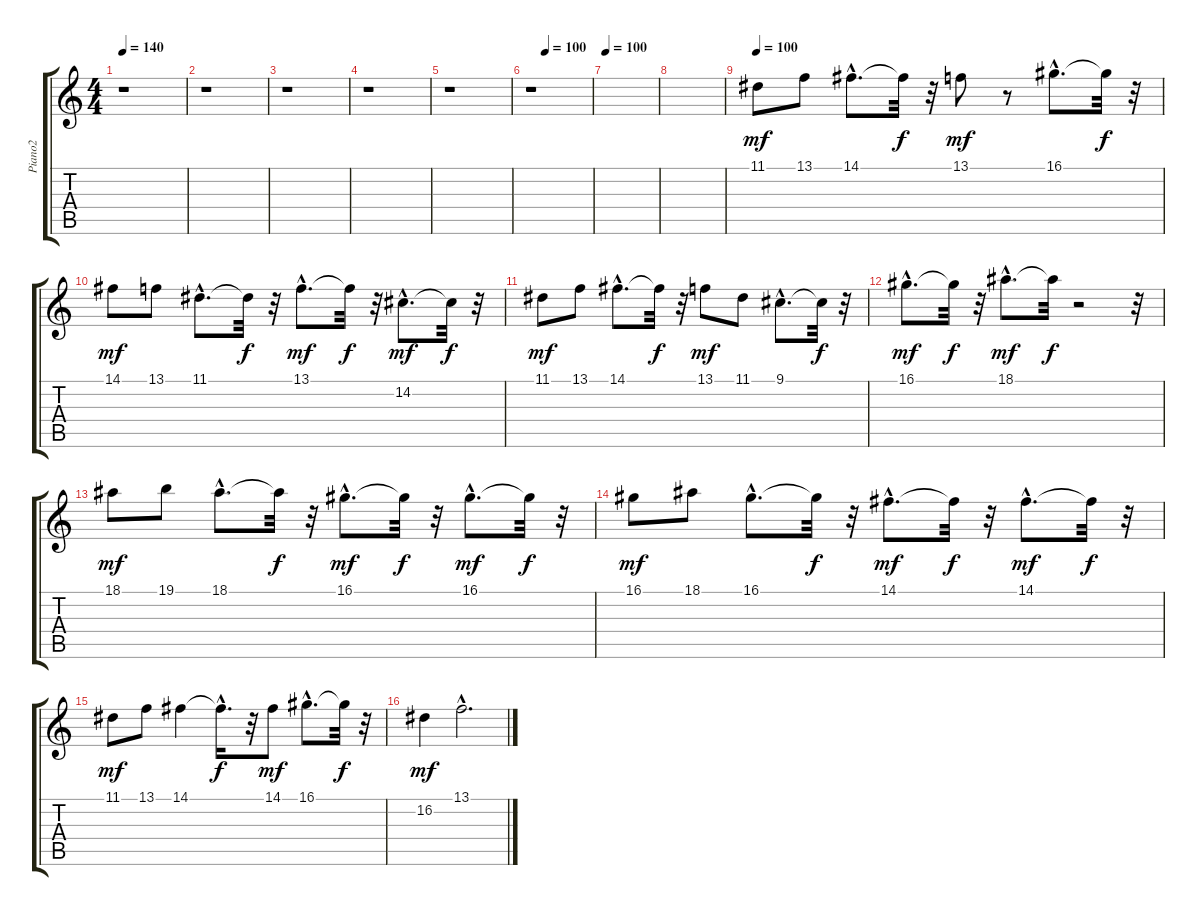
\track ("Piano2" "Piano2") {instrument brightacousticpiano}
\staff {score tabs}
\tuning (E4 B3 G3 D3 A2 E2) {hide}
\ts (4 4)
\tempo 140
\clef g2
\ks c
r.1{dy mf} |
r.1 |
r.1 |
r.1 |
r.1 |
\tempo (100 0.25)
r.1 |
\tempo 100
|
|
\tempo 100
11.1.8{volume 16 balance 11} 13.1.8 14.1{hac}.8{d} 14.1{t}.32{dy f} r.32 13.1.8{dy mf} r.8 16.1{hac}.8{d} 16.1{t}.32{dy f} r.32 |
14.1.8{dy mf} 13.1.8 11.1{hac}.8{d} 11.1{t}.32{dy f} r.32 13.1{hac}.8{d dy mf} 13.1{t}.32{dy f} r.32 14.2{hac}.8{d dy mf} 14.2{t}.32{dy f} r.32 |
11.1.8{dy mf} 13.1.8 14.1{hac}.8{d} 14.1{t}.32{dy f} r.32 13.1.8{dy mf} 11.1.8 9.1{hac}.8{d} 9.1{t}.32{dy f} r.32 |
16.1{hac}.8{d dy mf} 16.1{t}.32{dy f} r.32 18.1{hac}.8{d dy mf} 18.1{t}.32{dy f} r.2 r.32 |
18.1.8{dy mf} 19.1.8 18.1{hac}.8{d} 18.1{t}.32{dy f} r.32 16.1{hac}.8{d dy mf} 16.1{t}.32{dy f} r.32 16.1{hac}.8{d dy mf} 16.1{t}.32{dy f} r.32 |
16.1.8{dy mf} 18.1.8 16.1{hac}.8{d} 16.1{t}.32{dy f} r.32 14.1{hac}.8{d dy mf} 14.1{t}.32{dy f} r.32 14.1{hac}.8{d dy mf} 14.1{t}.32{dy f} r.32 |
11.1.8{dy mf} 13.1.8 14.1.4 14.1{hac t}.16{d dy f} r.32 14.1.8{dy mf} 16.1{hac}.8{d} 16.1{t}.32{dy f} r.32 |
16.2.4{dy mf} 13.1{hac}.2{d}
